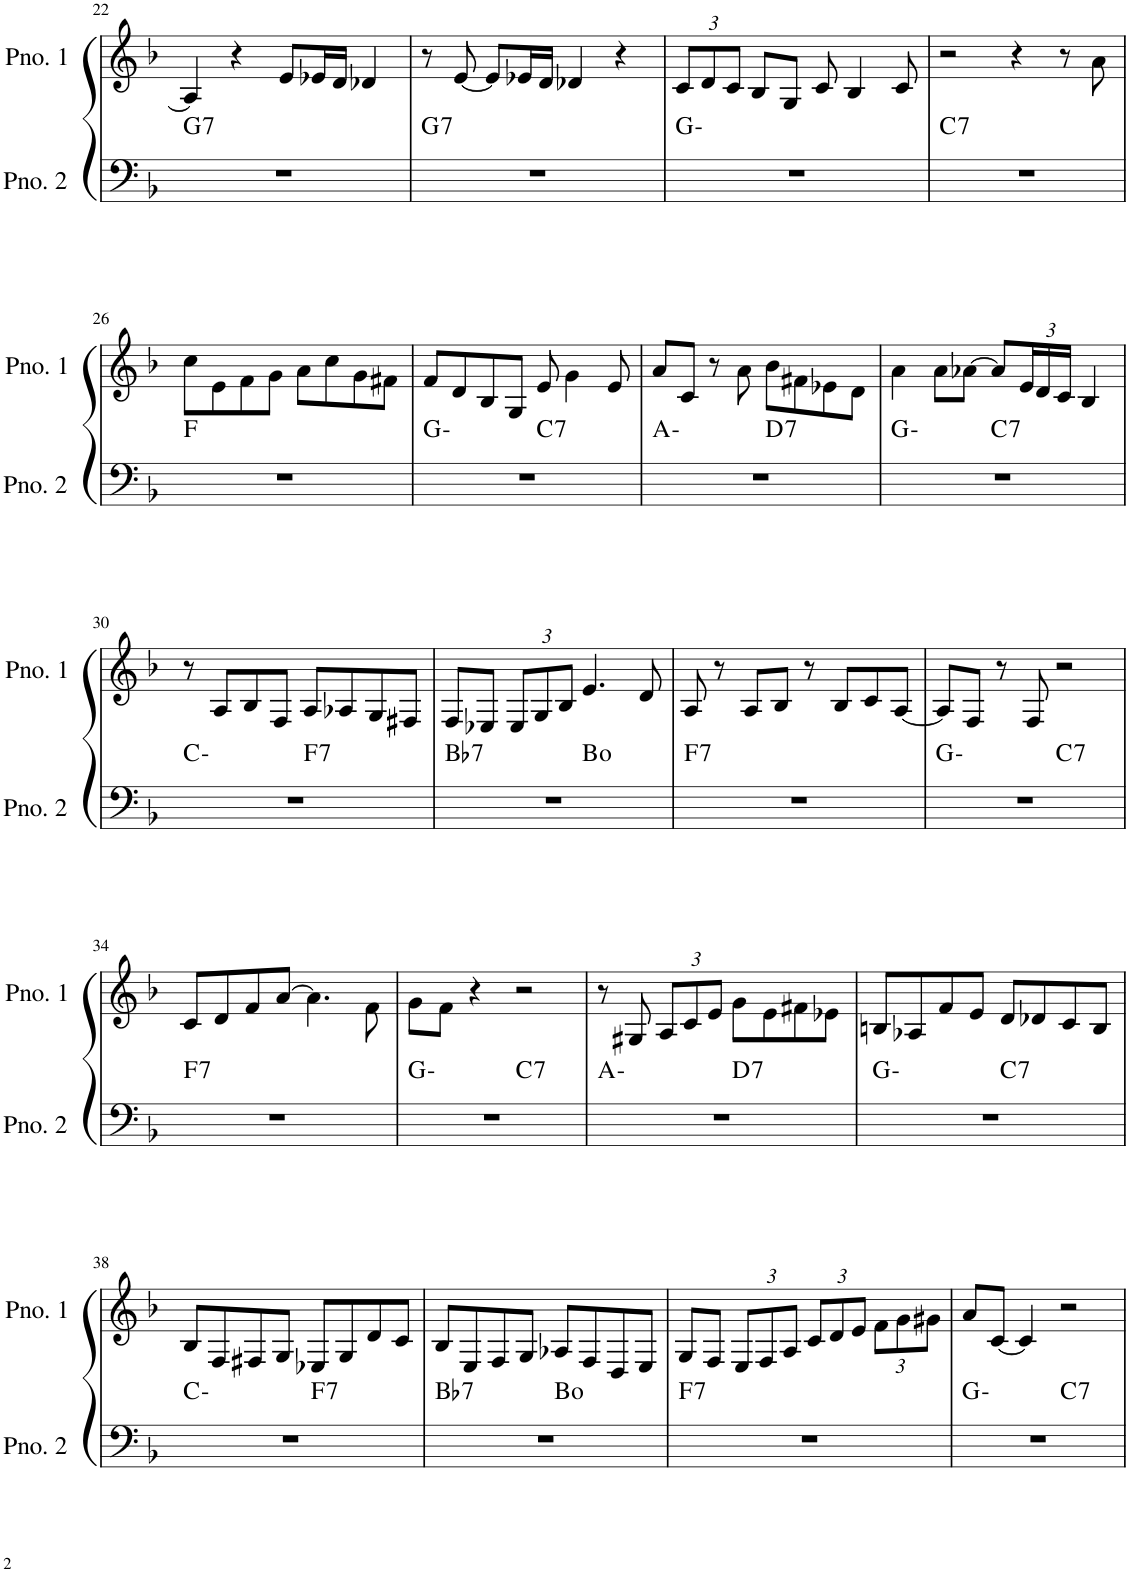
**kern	**harte	**kern
*part2	*part2	*part1
*staff2	*	*staff1
*I"ピアノ 2	*	*I"ピアノ 1
!!LO:PB:g=z
*clefF4	*	*clefG2
*k[b-]	*	*k[b-]
*M4/4	*	*M4/4
=22	=22	=22
!	!LO:H:kt=7	!
1r	G:7	4A/]
.	.	4r
.	.	8e/L
.	.	16e-X/L
.	.	16d/JJ
.	.	4d-X/
=23	=23	=23
!	!LO:H:kt=7	!
1r	G:7	8r
.	.	[8e/
.	.	8e/L]
.	.	16e-X/L
.	.	16d/JJ
.	.	4d-X/
.	.	4r
=24	=24	=24
*	*	*Xbrackettup
1r	G:min	12c/L
.	.	12d/
.	.	12c/J
.	.	8B-/L
.	.	8G/J
.	.	8c/
.	.	4B-/
.	.	8c/
=25	=25	=25
!	!LO:H:kt=7	!
1r	C:7	2r
.	.	4r
.	.	8r
.	.	8a\
!!LO:LB:g=z
=26	=26	=26
1r	F:maj	8cc\L
.	.	8e\
.	.	8f\
.	.	8g\J
.	.	8a\L
.	.	8cc\
.	.	8g\
.	.	8f#X\J
=27	=27	=27
*^	*	*
1r	2ryy	G:min	8f/L
.	.	.	8d/
.	.	.	8B-/
.	.	.	8G/J
!	!	!LO:H:kt=7	!
.	2ryy	C:7	8e/
.	.	.	4g\
.	.	.	8e/
=28	=28	=28	=28
1r	2ryy	A:min	8a/L
.	.	.	8c/J
.	.	.	8r
.	.	.	8a\
!	!	!LO:H:kt=7	!
.	2ryy	D:7	8b-\L
.	.	.	8f#X\
.	.	.	8e-X\
.	.	.	8d\J
=29	=29	=29	=29
1r	2ryy	G:min	4a\
.	.	.	8a\L
.	.	.	[8a-X\J
!	!	!LO:H:kt=7	!
.	2ryy	C:7	8a-/L]
.	.	.	24e/L
.	.	.	24d/
.	.	.	24c/JJ
.	.	.	4B-/
!!LO:LB:g=z
=30	=30	=30	=30
1r	2ryy	C:min	8r
.	.	.	8A/L
.	.	.	8B-/
.	.	.	8F/J
!	!	!LO:H:kt=7	!
.	2ryy	F:7	8A/L
.	.	.	8A-X/
.	.	.	8G/
.	.	.	8F#X/J
=31	=31	=31	=31
!	!	!LO:H:kt=7	!
1r	2ryy	Bb:7	8F/L
.	.	.	8E-X/J
.	.	.	12E-/L
.	.	.	12G/
.	.	.	12B-/J
.	2ryy	B:dim	4.e/
.	.	.	8d/
=32	=32	=32	=32
!	!	!LO:H:kt=7	!
*v	*v	*	*
1r	F:7	8A/
.	.	8r
.	.	8A/L
.	.	8B-/J
.	.	8r
.	.	8B-/L
.	.	8c/
.	.	[8A/J
=33	=33	=33
*^	*	*
1r	2ryy	G:min	8A/L]
.	.	.	8F/J
.	.	.	8r
.	.	.	8F/
!	!	!LO:H:kt=7	!
.	2ryy	C:7	2r
!!LO:LB:g=z
=34	=34	=34	=34
!	!	!LO:H:kt=7	!
*v	*v	*	*
1r	F:7	8c/L
.	.	8d/
.	.	8f/
.	.	[8a/J
.	.	4.a\]
.	.	8f\
=35	=35	=35
*^	*	*
1r	2ryy	G:min	8g\L
.	.	.	8f\J
.	.	.	4r
!	!	!LO:H:kt=7	!
.	2ryy	C:7	2r
=36	=36	=36	=36
1r	2ryy	A:min	8r
.	.	.	8G#X/
.	.	.	12A/L
.	.	.	12c/
.	.	.	12e/J
!	!	!LO:H:kt=7	!
.	2ryy	D:7	8g\L
.	.	.	8e\
.	.	.	8f#X\
.	.	.	8e-X\J
=37	=37	=37	=37
1r	2ryy	G:min	8Bn/L
.	.	.	8A-X/
.	.	.	8f/
.	.	.	8e/J
!	!	!LO:H:kt=7	!
.	2ryy	C:7	8d/L
.	.	.	8d-X/
.	.	.	8c/
.	.	.	8B/J
!!LO:LB:g=z
=38	=38	=38	=38
1r	2ryy	C:min	8B-/L
.	.	.	8F/
.	.	.	8F#X/
.	.	.	8G/J
!	!	!LO:H:kt=7	!
.	2ryy	F:7	8E-X/L
.	.	.	8G/
.	.	.	8d/
.	.	.	8c/J
=39	=39	=39	=39
!	!	!LO:H:kt=7	!
1r	2ryy	Bb:7	8B-/L
.	.	.	8E/
.	.	.	8F/
.	.	.	8G/J
.	2ryy	B:dim	8A-X/L
.	.	.	8F/
.	.	.	8D/
.	.	.	8E/J
=40	=40	=40	=40
!	!	!LO:H:kt=7	!
*v	*v	*	*
1r	F:7	8G/L
.	.	8F/J
.	.	12E/L
.	.	12F/
.	.	12A/J
.	.	12c/L
.	.	12d/
.	.	12e/J
.	.	12f\L
.	.	12g\
.	.	12g#X\J
=41	=41	=41
*^	*	*
1r	2ryy	G:min	8a/L
.	.	.	[8c/J
.	.	.	4c/]
!	!	!LO:H:kt=7	!
.	2ryy	C:7	2r
*v	*v	*	*
=	=	=
*-	*-	*-
